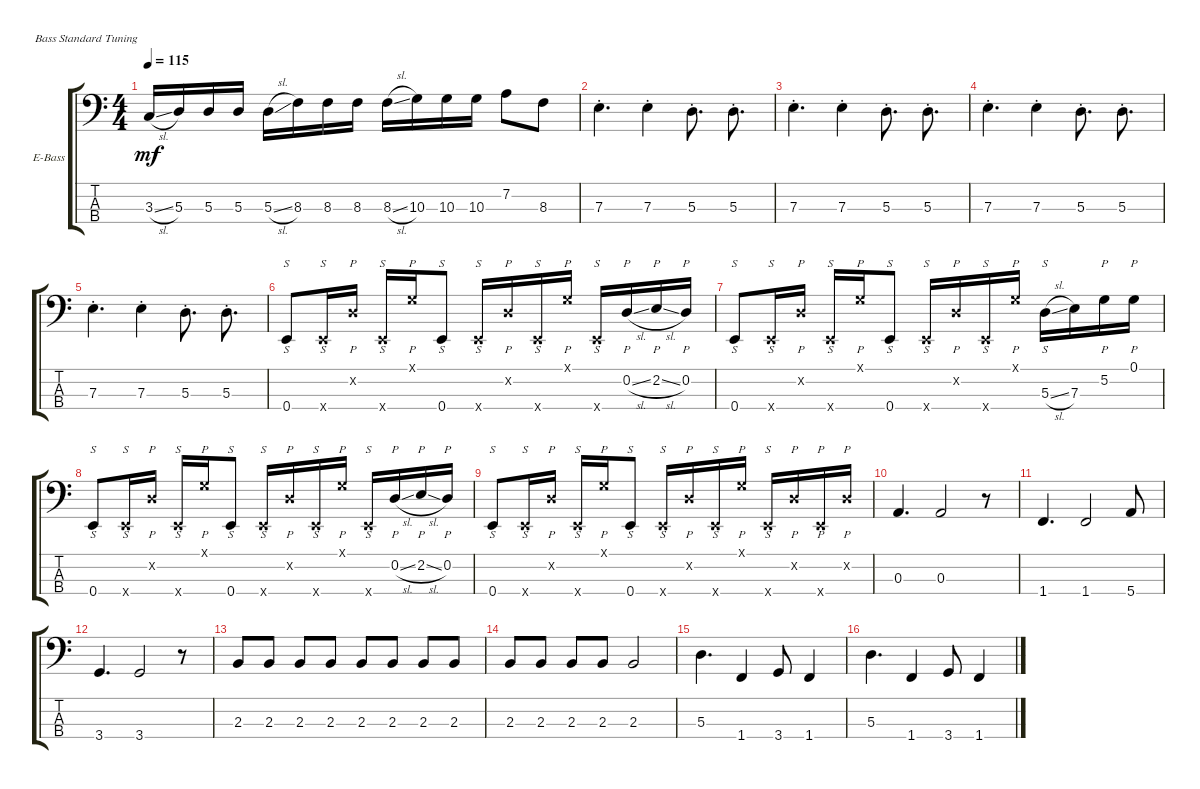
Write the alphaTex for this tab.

\defaultSystemsLayout 4
\bracketExtendMode groupsimilarinstruments
\firstSystemTrackNameOrientation horizontal
\otherSystemsTrackNameOrientation horizontal
\track ("Electric Bass" "E-Bass") {instrument electricbassfinger}
\staff {score tabs}
\tuning (G2 D2 A1 E1)
\ts (4 4)
\tempo 115
\clef f4
\ks c
3.3{sl}.16{dy mf} 5.3.16 5.3.16 5.3.16 5.3{sl}.16 8.3.16 8.3.16 8.3.16 8.3{sl}.16 10.3.16 10.3.16 10.3.16 7.2.8 8.3.8 |
7.3{st}.4{d} 7.3{st}.4 5.3{st}.8{d} 5.3{st}.8{d} |
7.3{st}.4{d} 7.3{st}.4 5.3{st}.8{d} 5.3{st}.8{d} |
7.3{st}.4{d} 7.3{st}.4 5.3{st}.8{d} 5.3{st}.8{d} |
7.3{st}.4{d} 7.3{st}.4 5.3{st}.8{d} 5.3{st}.8{d} |
0.4.8{s} 0.4{x}.16{s} 0.2{x}.16{p} 0.4{x}.16{s} 0.1{x}.16{p} 0.4.8{s} 0.4{x}.16{s} 0.2{x}.16{p} 0.4{x}.16{s} 0.1{x}.16{p} 0.4{x}.16{s} 0.2{sl}.16{p} 2.2{sl}.16{p} 0.2.16{p} |
0.4.8{s} 0.4{x}.16{s} 0.2{x}.16{p} 0.4{x}.16{s} 0.1{x}.16{p} 0.4.8{s} 0.4{x}.16{s} 0.2{x}.16{p} 0.4{x}.16{s} 0.1{x}.16{p} 5.3{sl}.16{s} 7.3.16 5.2.16{p} 0.1.16{p} |
0.4.8{s} 0.4{x}.16{s} 0.2{x}.16{p} 0.4{x}.16{s} 0.1{x}.16{p} 0.4.8{s} 0.4{x}.16{s} 0.2{x}.16{p} 0.4{x}.16{s} 0.1{x}.16{p} 0.4{x}.16{s} 0.2{sl}.16{p} 2.2{sl}.16{p} 0.2.16{p} |
0.4.8{s} 0.4{x}.16{s} 0.2{x}.16{p} 0.4{x}.16{s} 0.1{x}.16{p} 0.4.8{s} 0.4{x}.16{s} 0.2{x}.16{p} 0.4{x}.16{s} 0.1{x}.16{p} 0.4{x}.16{s} 0.2{x}.16{p} 0.4{x}.16{p} 0.2{x}.16{p} |
0.3.4{d} 0.3.2 r.8 |
1.4.4{d} 1.4.2 5.4.8 |
3.4.4{d} 3.4.2 r.8 |
2.3.8 2.3.8 2.3.8 2.3.8 2.3.8 2.3.8 2.3.8 2.3.8 |
2.3.8 2.3.8 2.3.8 2.3.8 2.3.2 |
5.3.4{d} 1.4.4 3.4.8 1.4.4 |
5.3.4{d} 1.4.4 3.4.8 1.4.4
